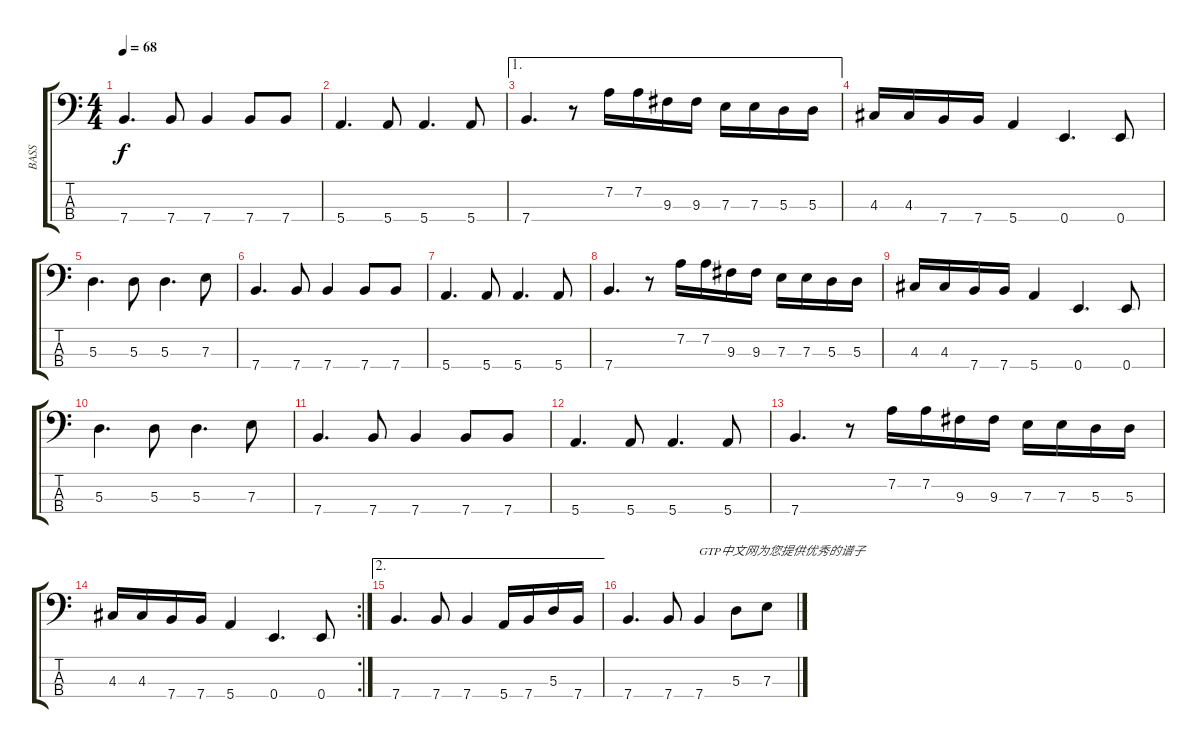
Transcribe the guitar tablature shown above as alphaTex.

\track ("BASS" "BASS") {instrument electricbassfinger}
\staff {score tabs}
\tuning (G2 D2 A1 E1) {hide}
\ts (4 4)
\tempo 68
\clef f4
\ks c
7.4.4{d dy f} 7.4.8 7.4.4 7.4.8 7.4.8 |
5.4.4{d} 5.4.8 5.4.4{d} 5.4.8 |
\ae 1
7.4.4{d} r.8 7.2.16 7.2.16 9.3.16 9.3.16 7.3.16 7.3.16 5.3.16 5.3.16 |
4.3.16 4.3.16 7.4.16 7.4.16 5.4.4 0.4.4{d} 0.4.8 |
5.3.4{d} 5.3.8 5.3.4{d} 7.3.8 |
7.4.4{d} 7.4.8 7.4.4 7.4.8 7.4.8 |
5.4.4{d} 5.4.8 5.4.4{d} 5.4.8 |
7.4.4{d} r.8 7.2.16 7.2.16 9.3.16 9.3.16 7.3.16 7.3.16 5.3.16 5.3.16 |
4.3.16 4.3.16 7.4.16 7.4.16 5.4.4 0.4.4{d} 0.4.8 |
5.3.4{d} 5.3.8 5.3.4{d} 7.3.8 |
7.4.4{d} 7.4.8 7.4.4 7.4.8 7.4.8 |
5.4.4{d} 5.4.8 5.4.4{d} 5.4.8 |
7.4.4{d} r.8 7.2.16 7.2.16 9.3.16 9.3.16 7.3.16 7.3.16 5.3.16 5.3.16 |
\rc 2
4.3.16 4.3.16 7.4.16 7.4.16 5.4.4 0.4.4{d} 0.4.8 |
\ae 2
7.4.4{d} 7.4.8 7.4.4 5.4.16 7.4.16 5.3.16 7.4.16 |
7.4.4{d} 7.4.8 7.4.4{txt "GTP中文网为您提供优秀的谱子"} 5.3.8 7.3.8
